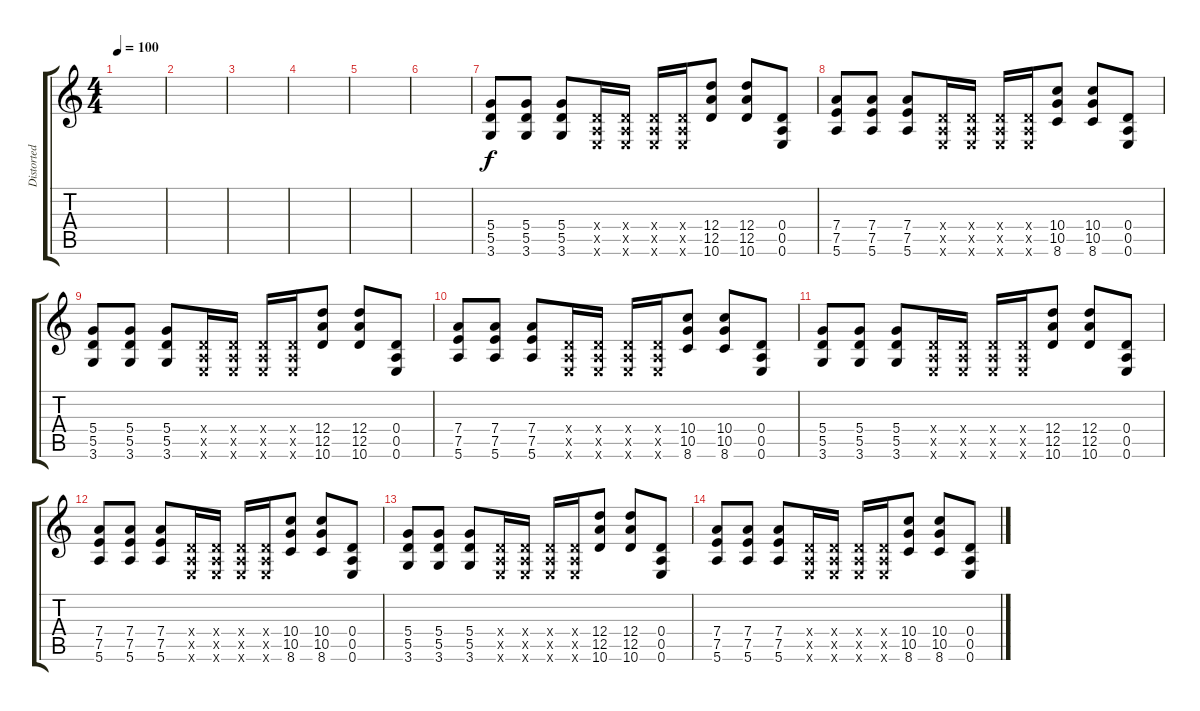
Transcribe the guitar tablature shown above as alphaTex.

\track ("Distorted Guitar" "Distorted ") {instrument distortionguitar}
\staff {score tabs}
\tuning (E4 B3 G3 D3 A2 E2) {hide}
\ts (4 4)
\tempo 100
\clef g2
\ks c
|
|
|
|
|
|
(5.4 5.5 3.6).8 (5.4 5.5 3.6).8 (5.4 5.5 3.6).8 (0.4{x} 0.5{x} 0.6{x}).16 (0.4{x} 0.5{x} 0.6{x}).16 (0.4{x} 0.5{x} 0.6{x}).16 (0.4{x} 0.5{x} 0.6{x}).16 (12.4 12.5 10.6).8 (12.4 12.5 10.6).8 (0.4 0.5 0.6).8 |
(7.4 7.5 5.6).8 (7.4 7.5 5.6).8 (7.4 7.5 5.6).8 (0.4{x} 0.5{x} 0.6{x}).16 (0.4{x} 0.5{x} 0.6{x}).16 (0.4{x} 0.5{x} 0.6{x}).16 (0.4{x} 0.5{x} 0.6{x}).16 (10.4 10.5 8.6).8 (10.4 10.5 8.6).8 (0.4 0.5 0.6).8 |
(5.4 5.5 3.6).8 (5.4 5.5 3.6).8 (5.4 5.5 3.6).8 (0.4{x} 0.5{x} 0.6{x}).16 (0.4{x} 0.5{x} 0.6{x}).16 (0.4{x} 0.5{x} 0.6{x}).16 (0.4{x} 0.5{x} 0.6{x}).16 (12.4 12.5 10.6).8 (12.4 12.5 10.6).8 (0.4 0.5 0.6).8 |
(7.4 7.5 5.6).8 (7.4 7.5 5.6).8 (7.4 7.5 5.6).8 (0.4{x} 0.5{x} 0.6{x}).16 (0.4{x} 0.5{x} 0.6{x}).16 (0.4{x} 0.5{x} 0.6{x}).16 (0.4{x} 0.5{x} 0.6{x}).16 (10.4 10.5 8.6).8 (10.4 10.5 8.6).8 (0.4 0.5 0.6).8 |
(5.4 5.5 3.6).8 (5.4 5.5 3.6).8 (5.4 5.5 3.6).8 (0.4{x} 0.5{x} 0.6{x}).16 (0.4{x} 0.5{x} 0.6{x}).16 (0.4{x} 0.5{x} 0.6{x}).16 (0.4{x} 0.5{x} 0.6{x}).16 (12.4 12.5 10.6).8 (12.4 12.5 10.6).8 (0.4 0.5 0.6).8 |
(7.4 7.5 5.6).8 (7.4 7.5 5.6).8 (7.4 7.5 5.6).8 (0.4{x} 0.5{x} 0.6{x}).16 (0.4{x} 0.5{x} 0.6{x}).16 (0.4{x} 0.5{x} 0.6{x}).16 (0.4{x} 0.5{x} 0.6{x}).16 (10.4 10.5 8.6).8 (10.4 10.5 8.6).8 (0.4 0.5 0.6).8 |
(5.4 5.5 3.6).8 (5.4 5.5 3.6).8 (5.4 5.5 3.6).8 (0.4{x} 0.5{x} 0.6{x}).16 (0.4{x} 0.5{x} 0.6{x}).16 (0.4{x} 0.5{x} 0.6{x}).16 (0.4{x} 0.5{x} 0.6{x}).16 (12.4 12.5 10.6).8 (12.4 12.5 10.6).8 (0.4 0.5 0.6).8 |
(7.4 7.5 5.6).8 (7.4 7.5 5.6).8 (7.4 7.5 5.6).8 (0.4{x} 0.5{x} 0.6{x}).16 (0.4{x} 0.5{x} 0.6{x}).16 (0.4{x} 0.5{x} 0.6{x}).16 (0.4{x} 0.5{x} 0.6{x}).16 (10.4 10.5 8.6).8 (10.4 10.5 8.6).8 (0.4 0.5 0.6).8
